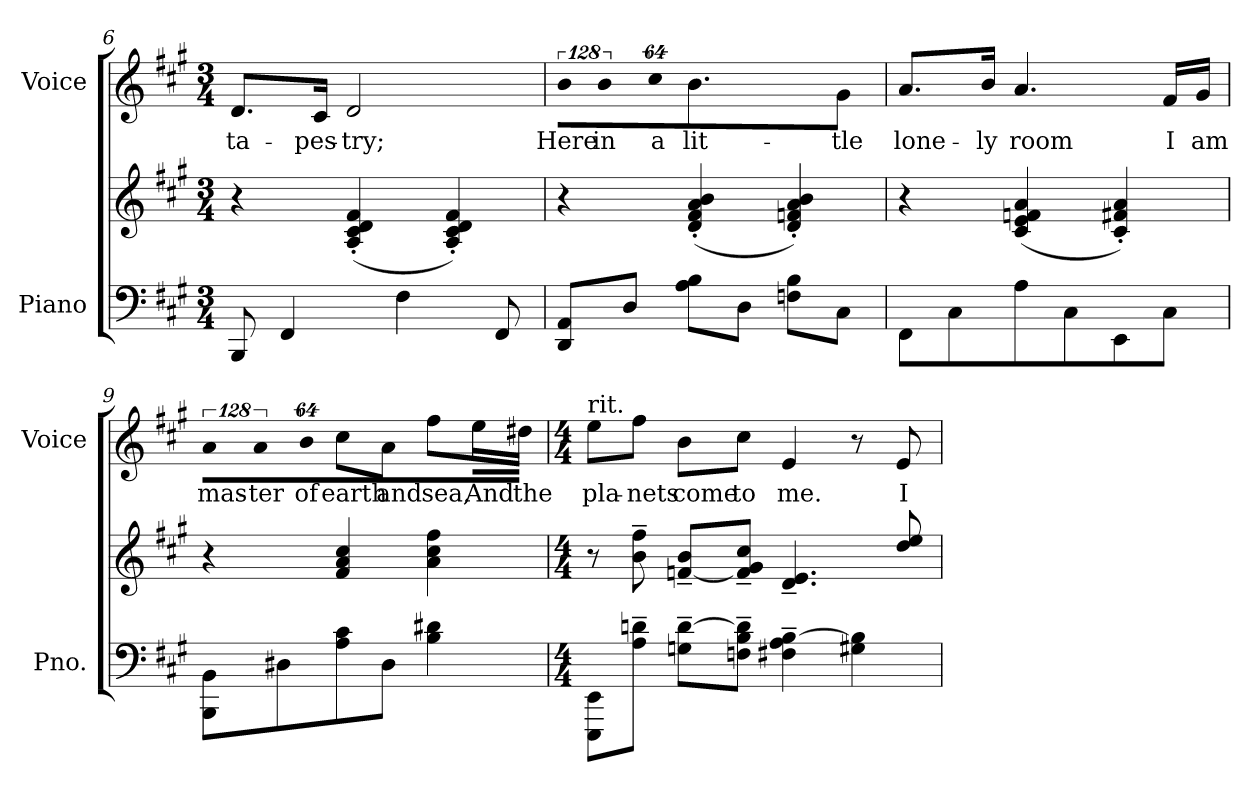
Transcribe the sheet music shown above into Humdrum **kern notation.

**kern	**kern	**kern	**text
*part2	*part2	*part1	*part1
*staff3	*staff2	*staff1	*staff1
*I"Piano	*	*I"Voice	*
*I'Pno.	*	*I'Voice	*
*clefF4	*clefG2	*clefG2	*
*k[f#c#g#]	*k[f#c#g#]	*k[f#c#g#]	*
*A:	*A:	*A:	*
*M3/4	*M3/4	*M3/4	*
=6	=6	=6	=6
!	!	!	!LO:LY:b:color=#000000
8BBBi/	4r	8.di/L	ta-
4FF#i/	.	.	.
!	!	!	!LO:LY:b:color=#000000
.	.	16c#i/Jk	-pes-
!	!	!	!LO:LY:b:color=#000000
.	(4Ai/' 4c#i' 4di' 4f#i'	2di/	-try;
4F#i\	.	.	.
.	4Ai/' 4c#i' 4di' 4f#i')	.	.
8FF#i/	.	.	.
=7	=7	=7	=7
!	!	!LO:N:vis=8	!
!	!	!	!LO:LY:b:color=#000000
8DDi/ 8AAiL	4r	1024%85bi\L	Here
!	!	!LO:N:vis=8	!
!	!	!	!LO:LY:b:color=#000000
.	.	1024%85bi\	in
8Di/J	.	.	.
!	!	!LO:N:vis=8	!
!	!	!	!LO:LY:b:color=#000000
.	.	512%43cc#i\J	a
!	!	!	!LO:LY:b:color=#000000
8Ai\ 8BiL	(4di/' 4f#i' 4ai' 4bi'	4.bi\	lit-
8Di\J	.	.	.
8Fni\ 8BiL	4di/' 4fni' 4ai' 4bi')	.	.
!	!	!	!LO:LY:b:color=#000000
8C#i\J	.	8g#i/	-tle
!!LO:LB:g=z
=8	=8	=8	=8
!	!	!	!LO:LY:b:color=#000000
8FF#i\L	4r	8.ai/L	lone-
8C#i\	.	.	.
!	!	!	!LO:LY:b:color=#000000
.	.	16bi/Jk	-ly
!	!	!	!LO:LY:b:color=#000000
8Ai\	(4c#i/ 4ei 4fni 4ai	4.ai/	room
8C#i\	.	.	.
8EEi\	4c#i/' 4f#Xi' 4ai')	.	.
!	!	!	!LO:LY:b:color=#000000
8C#i\J	.	16f#i/LL	I
!	!	!	!LO:LY:b:color=#000000
.	.	16g#i/JJ	am
=9	=9	=9	=9
!	!	!LO:N:vis=8	!
!	!	!	!LO:LY:b:color=#000000
8BBBi\ 8BBiL	4r	1024%85ai/L	mas-
!	!	!LO:N:vis=8	!
!	!	!	!LO:LY:b:color=#000000
.	.	1024%85ai/	-ter
8D#Xi\	.	.	.
!	!	!LO:N:vis=8	!
!	!	!	!LO:LY:b:color=#000000
.	.	512%43bi/J	of
!	!	!	!LO:LY:b:color=#000000
8Ai\ 8c#i	4f#i/ 4ai 4cc#i	8cc#i\L	earth
!	!	!	!LO:LY:b:color=#000000
8D#i\J	.	8ai\J	and
!	!	!	!LO:LY:b:color=#000000
4Bi\ 4d#Xi	4ai\ 4cc#i 4ff#i	8ff#i\L	sea,
!	!	!	!LO:LY:b:color=#000000
.	.	16eei\L	And
!	!	!	!LO:LY:b:color=#000000
.	.	16dd#Xi\JJ	the
=10	=10	=10	=10
*M4/4	*M4/4	*M4/4	*
!	!	!LO:TX:t=rit.	!
!	!	!	!LO:LY:b:color=#000000
8EEEi\ 8EEiL	8r	8eei\L	pla-
*X8ba	*	*	*
!	!	!	!LO:LY:b:color=#000000
8Ai\~ 8dni~J	8bi\~ 8ff#i~	8ff#i\J	-nets
!	!	!	!LO:LY:b:color=#000000
8Gni\~ [>8di~L	[<8fni/~ 8bi~L	8bi\L	come
!	!	!	!LO:LY:b:color=#000000
8Fni\~ 8Bi~ 8di]~J	8fi/]~ 8g#i~ 8cc#i~J	8cc#i\J	to
!	!	!	!LO:LY:b:color=#000000
4F#Xi\~ 4Ai~ [>4Bi~	4.di/~ 4.ei~	4ei/	me.
4G#Xi\ 4Bi]	.	8r	.
*	*8ba	*	*
!	!	!	!LO:LY:b:color=#000000
.	8di/ 8ei	8ei/	I
=	=	=	=
*-	*-	*-	*-
